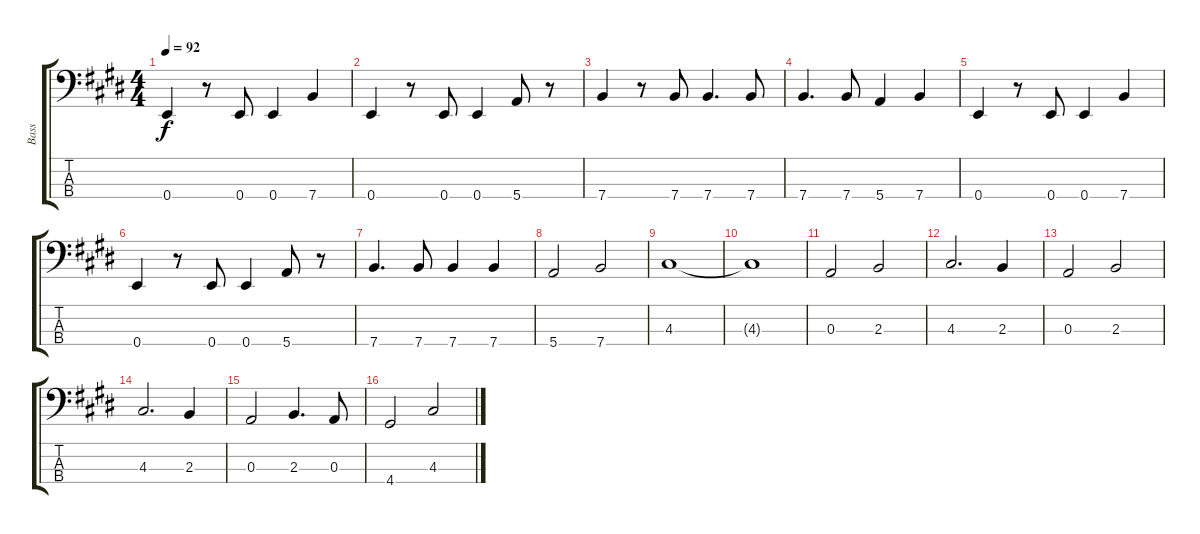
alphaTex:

\track ("Bass" "Bass") {instrument electricbasspick}
\staff {score tabs}
\tuning (G2 D2 A1 E1) {hide}
\ts (4 4)
\tempo 92
\clef f4
\ks e
0.4.4{dy f} r.8 0.4.8 0.4.4 7.4.4 |
0.4.4 r.8 0.4.8 0.4.4 5.4.8 r.8 |
7.4.4 r.8 7.4.8 7.4.4{d} 7.4.8 |
7.4.4{d} 7.4.8 5.4.4 7.4.4 |
0.4.4 r.8 0.4.8 0.4.4 7.4.4 |
0.4.4 r.8 0.4.8 0.4.4 5.4.8 r.8 |
7.4.4{d} 7.4.8 7.4.4 7.4.4 |
5.4.2 7.4.2 |
4.3.1 |
4.3{t}.1 |
0.3.2 2.3.2 |
4.3.2{d} 2.3.4 |
0.3.2 2.3.2 |
4.3.2{d} 2.3.4 |
0.3.2 2.3.4{d} 0.3.8 |
4.4.2 4.3.2
